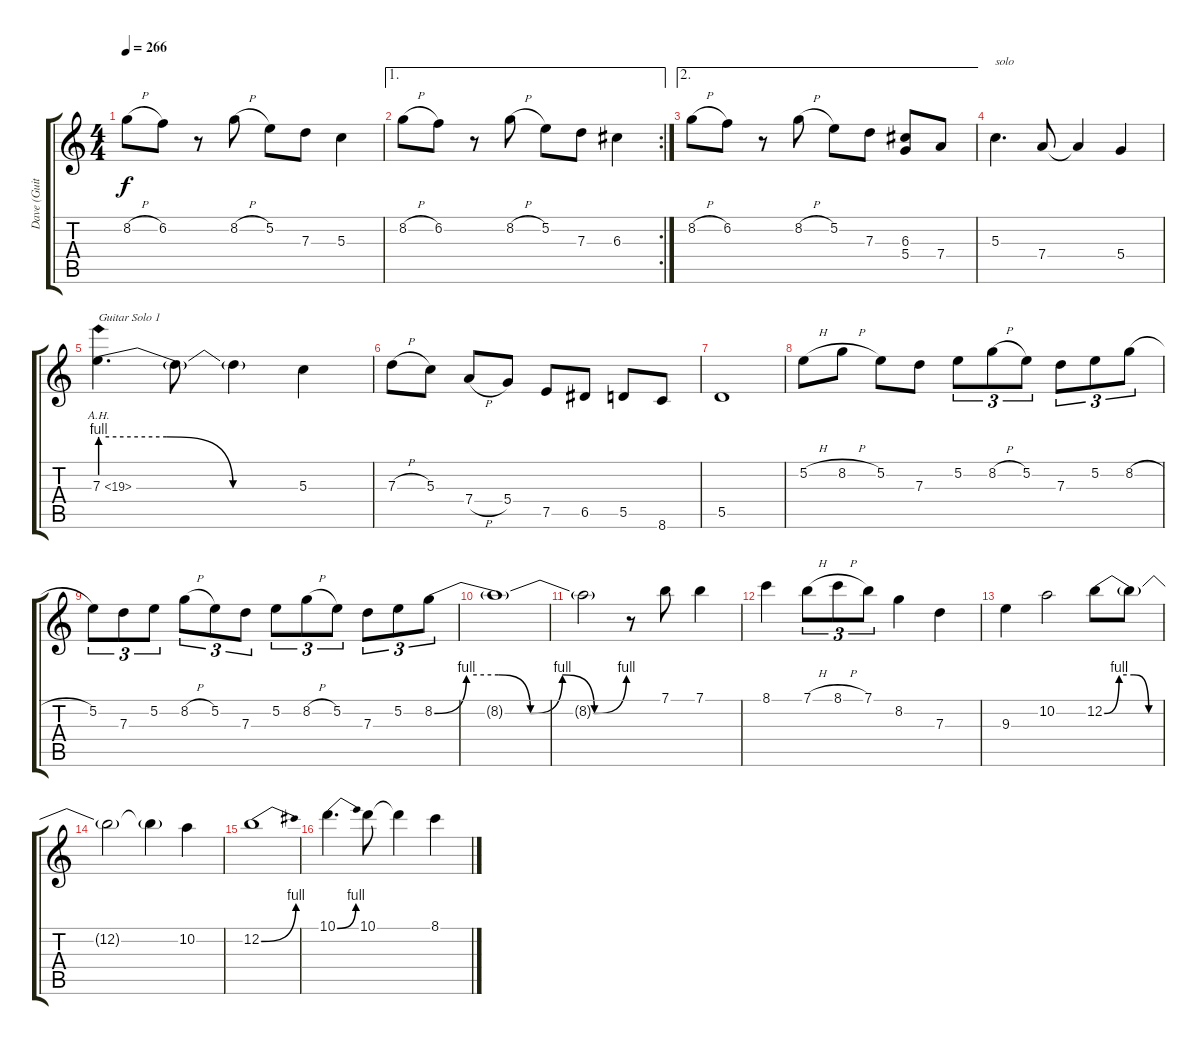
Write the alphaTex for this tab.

\track ("Dave (Guitar 1)" "Dave (Guit") {instrument distortionguitar}
\staff {score tabs}
\tuning (E4 B3 G3 D3 A2 E2) {hide}
\ts (4 4)
\tempo 266
\clef g2
\ks c
8.2{h}.8{dy f} 6.2.8 r.8 8.2{h}.8 5.2.8 7.3.8 5.3.4 |
\ae 1
\rc 2
8.2{h}.8 6.2.8 r.8 8.2{h}.8 5.2.8 7.3.8 6.3.4 |
\ae 2
8.2{h}.8 6.2.8 r.8 8.2{h}.8 5.2.8 7.3.8 (6.3 5.4).8 7.4.8 |
5.3.4{d txt "solo" volume 16} 7.4.8 7.4{t}.4 5.4.4 |
7.3{be (custom 0 4 20 4 40 0 60 0) ah 12}.4{d txt "Guitar Solo 1"} 7.3{t}.8 7.3{t}.4 5.3.4 |
7.3{h}.8 5.3.8 7.4{h}.8 5.4.8 7.5.8 6.5.8 5.5.8 8.6.8 |
5.5.1 |
5.2{h}.8 8.2{h}.8 5.2.8 7.3.8 5.2.8{tu (3 2)} 8.2{h}.8{tu (3 2)} 5.2.8{tu (3 2)} 7.3.8{tu (3 2)} 5.2.8{tu (3 2)} 8.2{h}.8{tu (3 2)} |
5.2.8{tu (3 2)} 7.3.8{tu (3 2)} 5.2.8{tu (3 2)} 8.2{h}.8{tu (3 2)} 5.2.8{tu (3 2)} 7.3.8{tu (3 2)} 5.2.8{tu (3 2)} 8.2{h}.8{tu (3 2)} 5.2.8{tu (3 2)} 7.3.8{tu (3 2)} 5.2.8{tu (3 2)} 8.2{be (custom 0 0 10 4 20 4 30 0 40 4 50 0 60 4)}.8{tu (3 2)} |
8.2{t}.1 |
8.2{t}.2 r.8 7.1.8 7.1.4 |
8.1.4 7.1{h}.8{tu (3 2)} 8.1{h}.8{tu (3 2)} 7.1.8{tu (3 2)} 8.2.4 7.3.4 |
9.3.4 10.2.2 12.2{be (custom 0 0 15 4 30 4 45 0 60 0)}.8 12.2{t}.8 |
12.2{t}.2 12.2{t}.4 10.2.4 |
12.2{be (bend 0 0 60 4)}.1 |
10.1{be (bend 0 0 60 4)}.4{d} 10.1.8 10.1{t}.4 8.1.4
